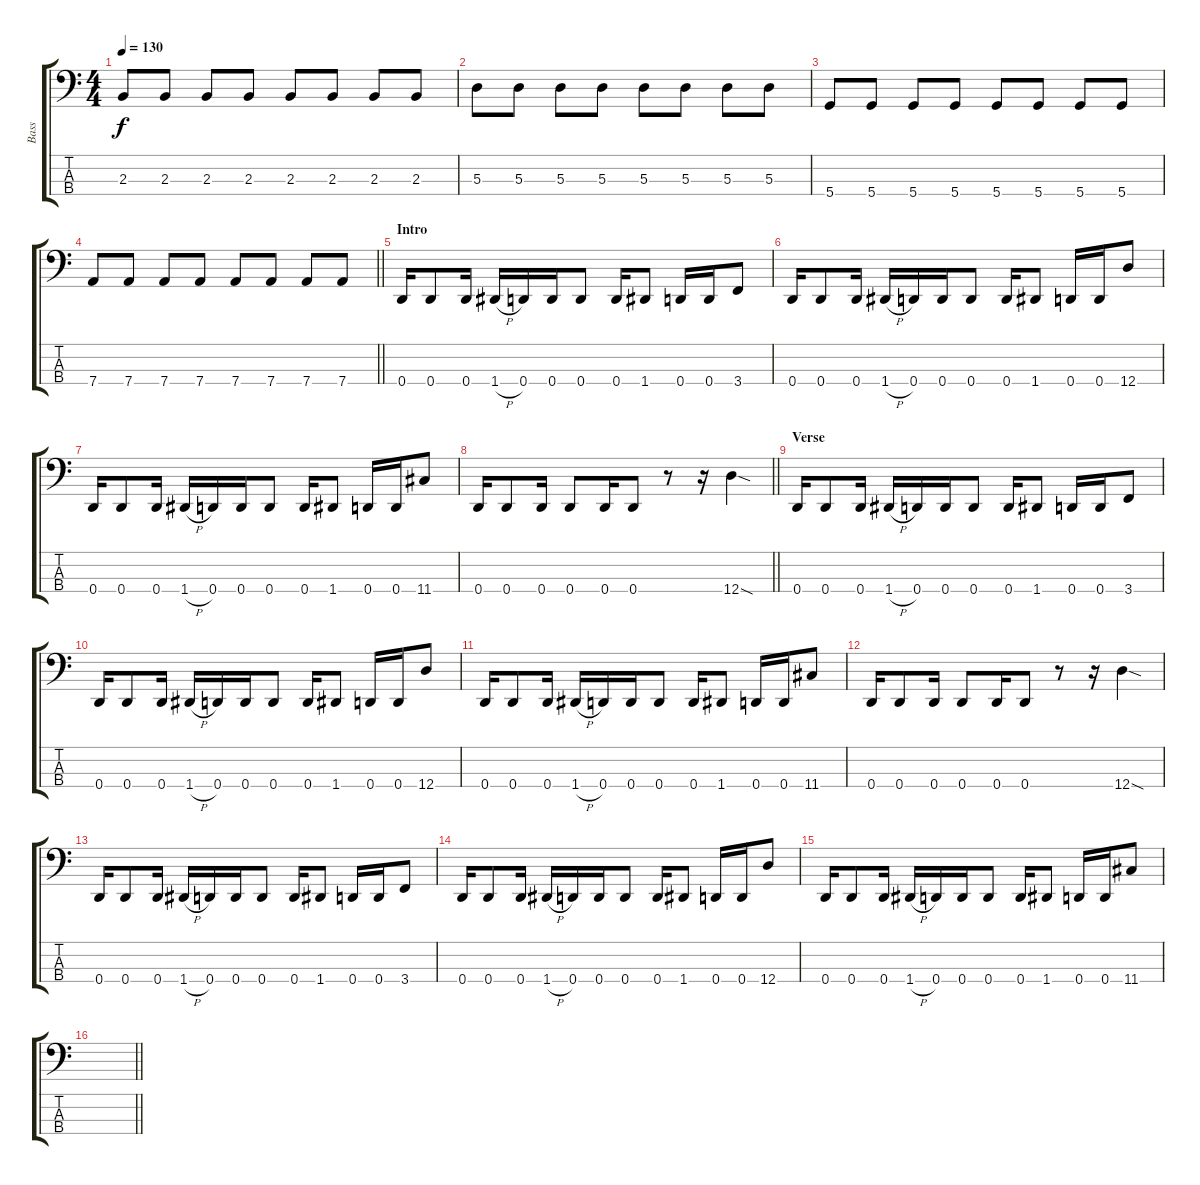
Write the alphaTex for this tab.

\track ("Bass" "Bass") {instrument electricbassfinger}
\staff {score tabs}
\tuning (G2 D2 A1 D1) {hide}
\ts (4 4)
\tempo 130
\clef f4
\ks c
2.3.8{dy f} 2.3.8 2.3.8 2.3.8 2.3.8 2.3.8 2.3.8 2.3.8 |
5.3.8 5.3.8 5.3.8 5.3.8 5.3.8 5.3.8 5.3.8 5.3.8 |
5.4.8 5.4.8 5.4.8 5.4.8 5.4.8 5.4.8 5.4.8 5.4.8 |
\barLineRight lightlight
7.4.8 7.4.8 7.4.8 7.4.8 7.4.8 7.4.8 7.4.8 7.4.8 |
\section ("" "Intro")
0.4.16 0.4.8 0.4.16 1.4{h}.16 0.4.16 0.4.16 0.4.8 0.4.16 1.4.8 0.4.16 0.4.16 3.4.8 |
0.4.16 0.4.8 0.4.16 1.4{h}.16 0.4.16 0.4.16 0.4.8 0.4.16 1.4.8 0.4.16 0.4.16 12.4.8 |
0.4.16 0.4.8 0.4.16 1.4{h}.16 0.4.16 0.4.16 0.4.8 0.4.16 1.4.8 0.4.16 0.4.16 11.4.8 |
\barLineRight lightlight
0.4.16 0.4.8 0.4.16 0.4.8 0.4.16 0.4.8 r.8 r.16 12.4{sod}.4 |
\section ("" "Verse")
0.4.16 0.4.8 0.4.16 1.4{h}.16 0.4.16 0.4.16 0.4.8 0.4.16 1.4.8 0.4.16 0.4.16 3.4.8 |
0.4.16 0.4.8 0.4.16 1.4{h}.16 0.4.16 0.4.16 0.4.8 0.4.16 1.4.8 0.4.16 0.4.16 12.4.8 |
0.4.16 0.4.8 0.4.16 1.4{h}.16 0.4.16 0.4.16 0.4.8 0.4.16 1.4.8 0.4.16 0.4.16 11.4.8 |
0.4.16 0.4.8 0.4.16 0.4.8 0.4.16 0.4.8 r.8 r.16 12.4{sod}.4 |
0.4.16 0.4.8 0.4.16 1.4{h}.16 0.4.16 0.4.16 0.4.8 0.4.16 1.4.8 0.4.16 0.4.16 3.4.8 |
0.4.16 0.4.8 0.4.16 1.4{h}.16 0.4.16 0.4.16 0.4.8 0.4.16 1.4.8 0.4.16 0.4.16 12.4.8 |
0.4.16 0.4.8 0.4.16 1.4{h}.16 0.4.16 0.4.16 0.4.8 0.4.16 1.4.8 0.4.16 0.4.16 11.4.8 |
\barLineRight lightlight
